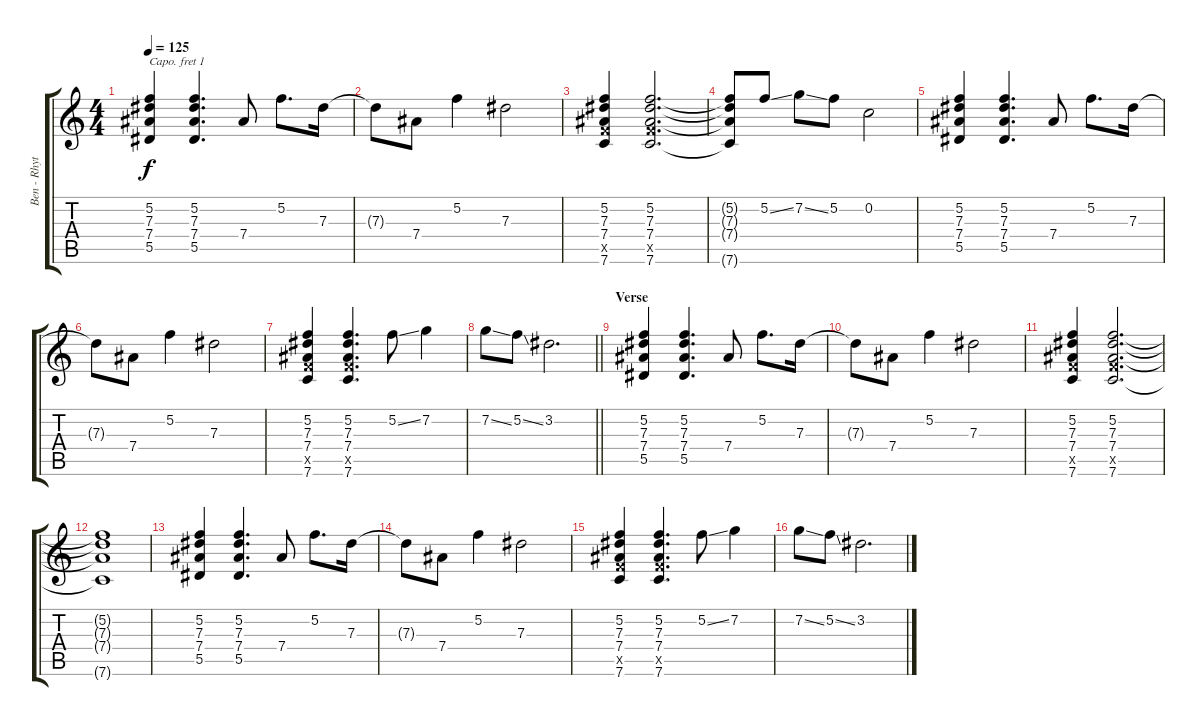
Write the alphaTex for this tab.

\track ("Ben - Rhythm Guitar" "Ben - Rhyt") {instrument electricguitarjazz}
\staff {score tabs}
\capo 1
\tuning (E4 B3 G3 D3 A2 E2) {hide}
\ts (4 4)
\tempo 125
\clef g2
\ks c
(5.2 7.3 7.4 5.5).4{dy f} (5.2 7.3 7.4 5.5).4{d} 7.4.8 5.2.8{d} 7.3.16 |
7.3{t}.8 7.4.8 5.2.4 7.3.2 |
(5.2 7.3 7.4 7.5{x} 7.6).4 (5.2 7.3 7.4 7.5{x} 7.6).2{d} |
(5.2{t} 7.3{t} 7.4{t} 7.6{t}).8 5.2{ss}.8 7.2{ss}.8 5.2.8 0.2.2 |
(5.2 7.3 7.4 5.5).4 (5.2 7.3 7.4 5.5).4{d} 7.4.8 5.2.8{d} 7.3.16 |
7.3{t}.8 7.4.8 5.2.4 7.3.2 |
(5.2 7.3 7.4 7.5{x} 7.6).4 (5.2 7.3 7.4 7.5{x} 7.6).4{d} 5.2{ss}.8 7.2.4 |
\barLineRight lightlight
7.2{ss}.8 5.2{ss}.8 3.2.2{d} |
\section ("" "Verse")
(5.2 7.3 7.4 5.5).4 (5.2 7.3 7.4 5.5).4{d} 7.4.8 5.2.8{d} 7.3.16 |
7.3{t}.8 7.4.8 5.2.4 7.3.2 |
(5.2 7.3 7.4 7.5{x} 7.6).4 (5.2 7.3 7.4 7.5{x} 7.6).2{d} |
(5.2{t} 7.3{t} 7.4{t} 7.6{t}).1 |
(5.2 7.3 7.4 5.5).4 (5.2 7.3 7.4 5.5).4{d} 7.4.8 5.2.8{d} 7.3.16 |
7.3{t}.8 7.4.8 5.2.4 7.3.2 |
(5.2 7.3 7.4 7.5{x} 7.6).4 (5.2 7.3 7.4 7.5{x} 7.6).4{d} 5.2{ss}.8 7.2.4 |
7.2{ss}.8 5.2{ss}.8 3.2.2{d}
